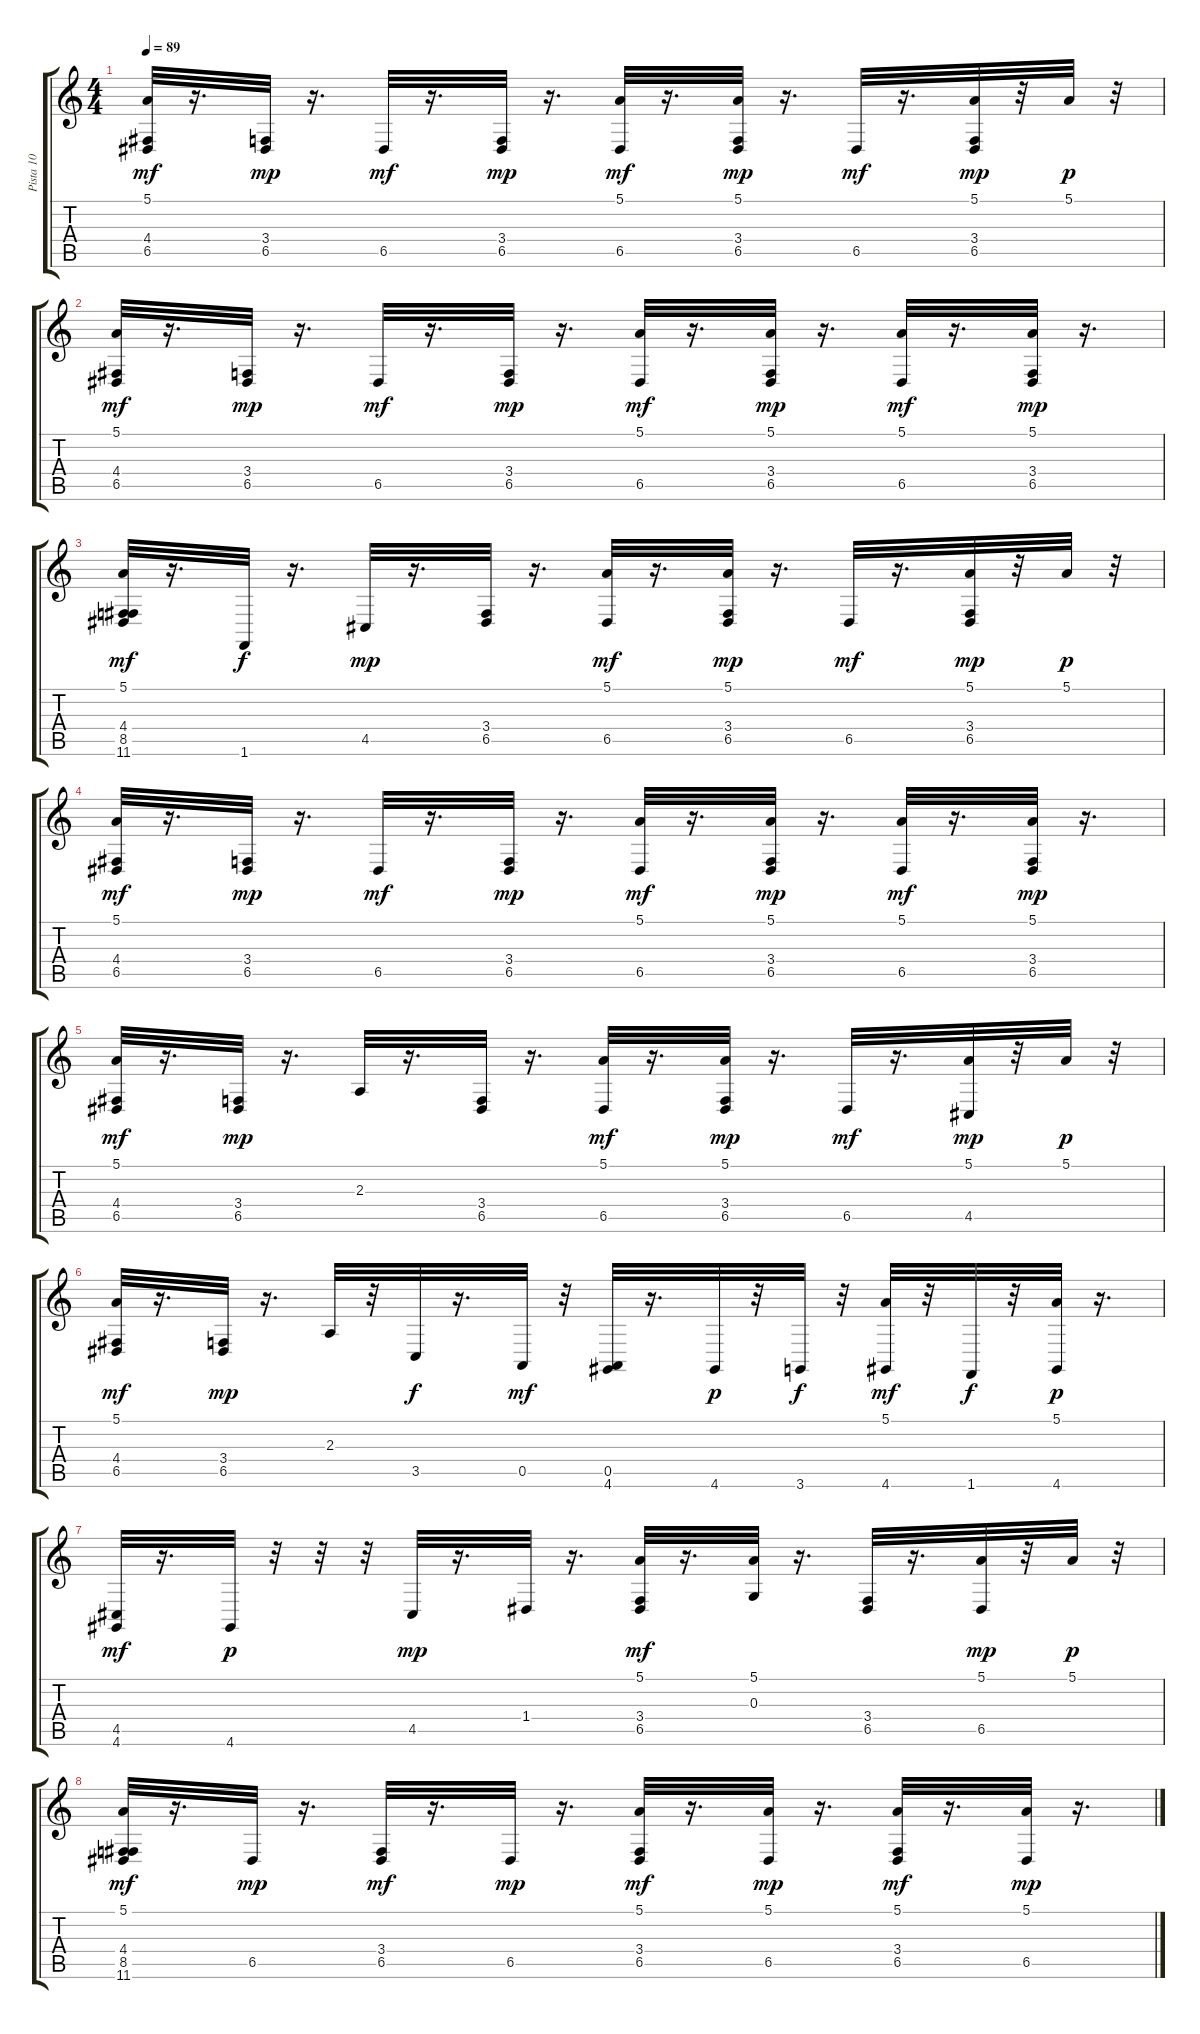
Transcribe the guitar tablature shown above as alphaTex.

\track ("Pista 10" "Pista 10") {instrument brightacousticpiano}
\staff {score tabs}
\tuning (E4 B3 G3 D3 A2 E2) {hide}
\ts (4 4)
\tempo 89
\clef g2
\ks c
(5.1 4.4 6.5).32{dy mf} r.16{d} (3.4 6.5).32{dy mp} r.16{d} 6.5.32{dy mf} r.16{d} (3.4 6.5).32{dy mp} r.16{d} (5.1 6.5).32{dy mf} r.16{d} (5.1 3.4 6.5).32{dy mp} r.16{d} 6.5.32{dy mf} r.16{d} (5.1 3.4 6.5).32{dy mp} r.32 5.1.32{dy p} r.32 |
(5.1 4.4 6.5).32{dy mf} r.16{d} (3.4 6.5).32{dy mp} r.16{d} 6.5.32{dy mf} r.16{d} (3.4 6.5).32{dy mp} r.16{d} (5.1 6.5).32{dy mf} r.16{d} (5.1 3.4 6.5).32{dy mp} r.16{d} (5.1 6.5).32{dy mf} r.16{d} (5.1 3.4 6.5).32{dy mp} r.16{d} |
(5.1 4.4 8.5 11.6).32{dy mf} r.16{d} 1.6.32{dy f} r.16{d} 4.5.32{dy mp} r.16{d} (3.4 6.5).32 r.16{d} (5.1 6.5).32{dy mf} r.16{d} (5.1 3.4 6.5).32{dy mp} r.16{d} 6.5.32{dy mf} r.16{d} (5.1 3.4 6.5).32{dy mp} r.32 5.1.32{dy p} r.32 |
(5.1 4.4 6.5).32{dy mf} r.16{d} (3.4 6.5).32{dy mp} r.16{d} 6.5.32{dy mf} r.16{d} (3.4 6.5).32{dy mp} r.16{d} (5.1 6.5).32{dy mf} r.16{d} (5.1 3.4 6.5).32{dy mp} r.16{d} (5.1 6.5).32{dy mf} r.16{d} (5.1 3.4 6.5).32{dy mp} r.16{d} |
(5.1 4.4 6.5).32{dy mf} r.16{d} (3.4 6.5).32{dy mp} r.16{d} 2.3.32 r.16{d} (3.4 6.5).32 r.16{d} (5.1 6.5).32{dy mf} r.16{d} (5.1 3.4 6.5).32{dy mp} r.16{d} 6.5.32{dy mf} r.16{d} (5.1 4.5).32{dy mp} r.32 5.1.32{dy p} r.32 |
(5.1 4.4 6.5).32{dy mf} r.16{d} (3.4 6.5).32{dy mp} r.16{d} 2.3.32 r.32 3.5.32{dy f} r.16{d} 0.5.32{dy mf} r.32 (0.5 4.6).32 r.16{d} 4.6.32{dy p} r.32 3.6.32{dy f} r.32 (5.1 4.6).32{dy mf} r.32 1.6.32{dy f} r.32 (5.1 4.6).32{dy p} r.16{d} |
(4.5 4.6).32{dy mf} r.16{d} 4.6.32{dy p} r.32 r.32 r.32 4.5.32{dy mp} r.16{d} 1.4.32 r.16{d} (5.1 3.4 6.5).32{dy mf} r.16{d} (5.1 0.3).32 r.16{d} (3.4 6.5).32 r.16{d} (5.1 6.5).32{dy mp} r.32 5.1.32{dy p} r.32 |
(5.1 4.4 8.5 11.6).32{dy mf} r.16{d} 6.5.32{dy mp} r.16{d} (3.4 6.5).32{dy mf} r.16{d} 6.5.32{dy mp} r.16{d} (5.1 3.4 6.5).32{dy mf} r.16{d} (5.1 6.5).32{dy mp} r.16{d} (5.1 3.4 6.5).32{dy mf} r.16{d} (5.1 6.5).32{dy mp} r.16{d}
